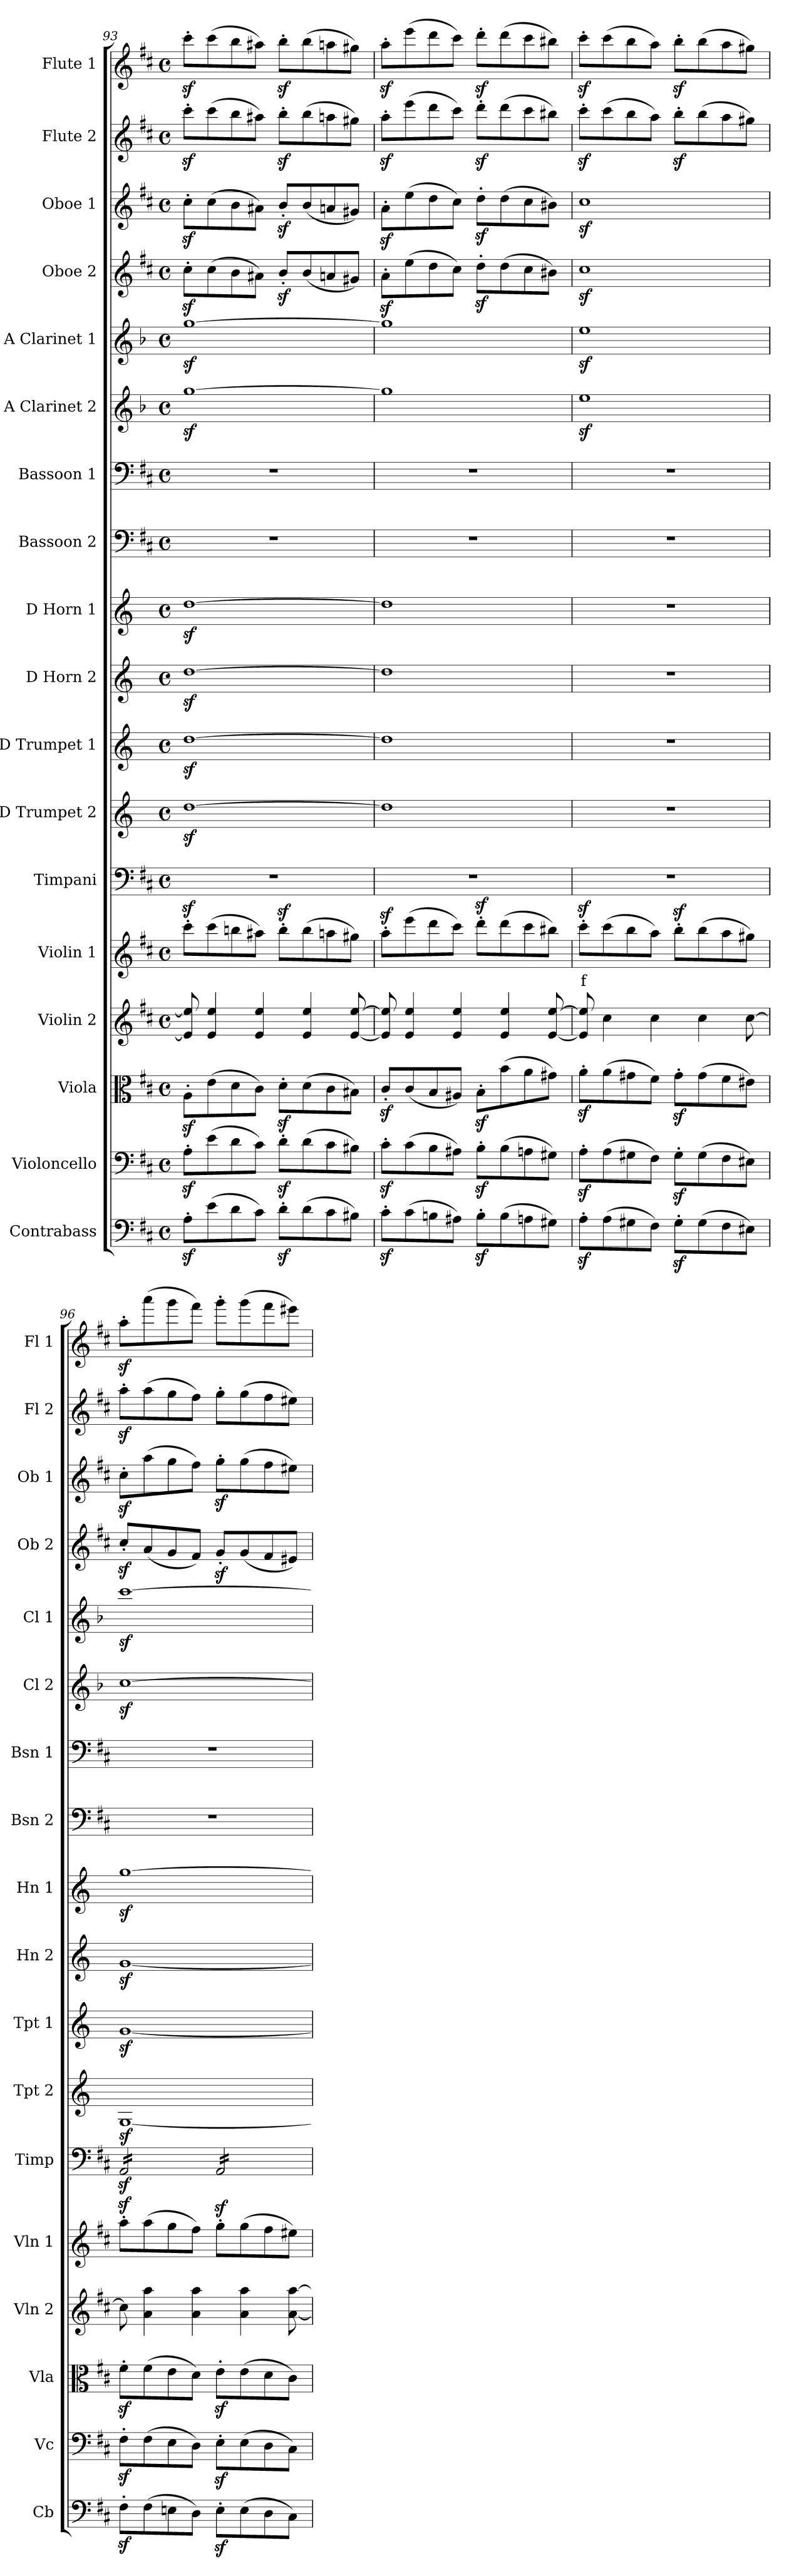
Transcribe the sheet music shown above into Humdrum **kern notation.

**kern	**kern	**kern	**kern	**kern	**text	**kern	**kern	**kern	**kern	**kern	**kern	**kern	**kern	**kern	**kern	**kern	**kern	**kern
*part18	*part17	*part16	*part15	*part14	*part14	*part13	*part12	*part11	*part10	*part9	*part8	*part7	*part6	*part5	*part4	*part3	*part2	*part1
*staff18	*staff17	*staff16	*staff15	*staff14	*staff14	*staff13	*staff12	*staff11	*staff10	*staff9	*staff8	*staff7	*staff6	*staff5	*staff4	*staff3	*staff2	*staff1
*I"Contrabass	*I"Violoncello	*I"Viola	*I"Violin 2	*I"Violin 1	*	*I"Timpani	*I"D Trumpet 2	*I"D Trumpet 1	*I"D Horn 2	*I"D Horn 1	*I"Bassoon 2	*I"Bassoon 1	*I"A Clarinet 2	*I"A Clarinet 1	*I"Oboe 2	*I"Oboe 1	*I"Flute 2	*I"Flute 1
*I'Cb	*I'Vc	*I'Vla	*I'Vln 2	*I'Vln 1	*	*I'Timp	*I'Tpt 2	*I'Tpt 1	*I'Hn 2	*I'Hn 1	*I'Bsn 2	*I'Bsn 1	*I'Cl 2	*I'Cl 1	*I'Ob 2	*I'Ob 1	*I'Fl 2	*I'Fl 1
*clefF4	*clefF4	*clefC3	*clefG2	*clefG2	*	*clefF4	*clefG2	*clefG2	*clefG2	*clefG2	*clefF4	*clefF4	*clefG2	*clefG2	*clefG2	*clefG2	*clefG2	*clefG2
*ITrd7c12	*	*	*	*	*	*	*ITrd-1c-2	*ITrd-1c-2	*ITrd6c10	*ITrd6c10	*	*	*ITrd2c3	*ITrd2c3	*	*	*	*
*k[f#c#]	*k[f#c#]	*k[f#c#]	*k[f#c#]	*k[f#c#]	*	*k[f#c#]	*k[f#c#]	*k[f#c#]	*k[f#c#]	*k[f#c#]	*k[f#c#]	*k[f#c#]	*k[f#c#]	*k[f#c#]	*k[f#c#]	*k[f#c#]	*k[f#c#]	*k[f#c#]
*M4/4	*M4/4	*M4/4	*M4/4	*M4/4	*	*M4/4	*M4/4	*M4/4	*M4/4	*M4/4	*M4/4	*M4/4	*M4/4	*M4/4	*M4/4	*M4/4	*M4/4	*M4/4
*met(c)	*met(c)	*met(c)	*met(c)	*met(c)	*	*met(c)	*met(c)	*met(c)	*met(c)	*met(c)	*met(c)	*met(c)	*met(c)	*met(c)	*met(c)	*met(c)	*met(c)	*met(c)
=93	=93	=93	=93	=93	=93	=93	=93	=93	=93	=93	=93	=93	=93	=93	=93	=93	=93	=93
8AAz<'\L	8Az<'\L	8Az<'\L	8e/] 8ee/]	8ccc#z<'\L	.	1r	[1eez<	[1eez<	[1ez<	[1ez<	1r	1r	[1eez<	[1eez<	8cc#z<'\L	8cc#z<'\L	8ccc#z<'\L	8ccc#z<'\L
(8E\	(8e\	(8e\	4e/ 4ee/	(8ccc#\	.	.	.	.	.	.	.	.	.	.	(8cc#\	(8cc#\	(8ccc#\	(8ccc#\
8D\	8d\	8d\	.	8bbn\	.	.	.	.	.	.	.	.	.	.	8b\	8b\	8bb\	8bb\
8C#\J)	8c#\J)	8c#\J)	4e/ 4ee/	8aa#X\J)	.	.	.	.	.	.	.	.	.	.	8a#X\J)	8a#X\J)	8aa#X\J)	8aa#X\J)
8Dz<'\L	8dz<'\L	8dz<'\L	.	8bbz<'\L	.	.	.	.	.	.	.	.	.	.	8bz<'/L	8bz<'/L	8bbz<'\L	8bbz<'\L
(8D\	(8d\	(8d\	4e/ 4ee/	(8bb\	.	.	.	.	.	.	.	.	.	.	(8b/	(8b/	(8bb\	(8bb\
8C#\	8c#\	8c#\	.	8aan\	.	.	.	.	.	.	.	.	.	.	8an/	8an/	8aan\	8aan\
8BB#X\J)	8B#X\J)	8B#X\J)	[8e/ [8ee/	8gg#X\J)	.	.	.	.	.	.	.	.	.	.	8g#X/J)	8g#X/J)	8gg#X\J)	8gg#X\J)
=94	=94	=94	=94	=94	=94	=94	=94	=94	=94	=94	=94	=94	=94	=94	=94	=94	=94	=94
8C#z<'\L	8c#z<'\L	8c#z<'/L	8e/] 8ee/]	8aaz<'\L	.	1r	1ee]	1ee]	1e]	1e]	1r	1r	1ee]	1ee]	8az<'\L	8az<'\L	8aaz<'\L	8aaz<'\L
(8C#\	(8c#\	(8c#/	4e/ 4ee/	(8eee\	.	.	.	.	.	.	.	.	.	.	(8ee\	(8ee\	(8eee\	(8eee\
8BBn\	8B\	8B/	.	8ddd\	.	.	.	.	.	.	.	.	.	.	8dd\	8dd\	8ddd\	8ddd\
8AA#X\J)	8A#X\J)	8A#X/J)	4e/ 4ee/	8ccc#\J)	.	.	.	.	.	.	.	.	.	.	8cc#\J)	8cc#\J)	8ccc#\J)	8ccc#\J)
8BBz<'\L	8Bz<'\L	8Bz<'\L	.	8dddz<'\L	.	.	.	.	.	.	.	.	.	.	8ddz<'\L	8ddz<'\L	8dddz<'\L	8dddz<'\L
(8BB\	(8B\	(8b\	4e/ 4ee/	(8ddd\	.	.	.	.	.	.	.	.	.	.	(8dd\	(8dd\	(8ddd\	(8ddd\
8AAn\	8An\	8a\	.	8ccc#\	.	.	.	.	.	.	.	.	.	.	8cc#\	8cc#\	8ccc#\	8ccc#\
8GG#X\J)	8G#X\J)	8g#X\J)	[8e/ [8ee/	8bb#X\J)	.	.	.	.	.	.	.	.	.	.	8b#X\J)	8b#X\J)	8bb#X\J)	8bb#X\J)
=95	=95	=95	=95	=95	=95	=95	=95	=95	=95	=95	=95	=95	=95	=95	=95	=95	=95	=95
!	!	!	!	!	!LO:LY:b:color=#FF0000	!	!	!	!	!	!	!	!	!	!	!	!	!
8AAz<'\L	8Az<'\L	8az<'\L	8e/] 8ee/]	8ccc#z<'\L	f	1r	1r	1r	1r	1r	1r	1r	1cc#z<	1cc#z<	1cc#z<	1cc#z<	8ccc#z<'\L	8ccc#z<'\L
(8AA\	(8A\	(8a\	4cc#\	(8ccc#\	.	.	.	.	.	.	.	.	.	.	.	.	(8ccc#\	(8ccc#\
8GG#X\	8G#X\	8g#X\	.	8bb\	.	.	.	.	.	.	.	.	.	.	.	.	8bb\	8bb\
8FF#\J)	8F#\J)	8f#\J)	4cc#\	8aa\J)	.	.	.	.	.	.	.	.	.	.	.	.	8aa\J)	8aa\J)
8GG#z<'\L	8G#z<'\L	8g#z<'\L	.	8bbz<'\L	.	.	.	.	.	.	.	.	.	.	.	.	8bbz<'\L	8bbz<'\L
(8GG#\	(8G#\	(8g#\	4cc#\	(8bb\	.	.	.	.	.	.	.	.	.	.	.	.	(8bb\	(8bb\
8FF#\	8F#\	8f#\	.	8aa\	.	.	.	.	.	.	.	.	.	.	.	.	8aa\	8aa\
8EE#X\J)	8E#X\J)	8e#X\J)	[8cc#\	8gg#X\J)	.	.	.	.	.	.	.	.	.	.	.	.	8gg#X\J)	8gg#X\J)
=96	=96	=96	=96	=96	=96	=96	=96	=96	=96	=96	=96	=96	=96	=96	=96	=96	=96	=96
*	*	*	*	*	*	*tremolo	*	*	*	*	*	*	*	*	*	*	*	*
8FF#z<'\L	8F#z<'\L	8f#z<'\L	8cc#\]	8aaz<'\L	.	16AAz</LL	[1Az<	[1az<	[1Az<	[1az<	1r	1r	[1az<	[1aaz<	8cc#z<'/L	8cc#z<'\L	8aaz<'\L	8aaz<'\L
.	.	.	.	.	.	16AAz</	.	.	.	.	.	.	.	.	.	.	.	.
(8FF#\	(8F#\	(8f#\	4a\ 4aa\	(8aa\	.	16AAz</	.	.	.	.	.	.	.	.	(8a/	(8aa\	(8aa\	(8aaa\
.	.	.	.	.	.	16AAz</	.	.	.	.	.	.	.	.	.	.	.	.
8EEn\	8E\	8e\	.	8gg\	.	16AAz</	.	.	.	.	.	.	.	.	8g/	8gg\	8gg\	8ggg\
.	.	.	.	.	.	16AAz</	.	.	.	.	.	.	.	.	.	.	.	.
8DD\J)	8D\J)	8d\J)	4a\ 4aa\	8ff#\J)	.	16AAz</	.	.	.	.	.	.	.	.	8f#/J)	8ff#\J)	8ff#\J)	8fff#\J)
.	.	.	.	.	.	16AAz</JJ	.	.	.	.	.	.	.	.	.	.	.	.
8EEz<'\L	8Ez<'\L	8ez<'\L	.	8ggz<'\L	.	16AA/LL	.	.	.	.	.	.	.	.	8gz<'/L	8ggz<'\L	8gg'\L	8ggg'\L
.	.	.	.	.	.	16AA/	.	.	.	.	.	.	.	.	.	.	.	.
(8EE\	(8E\	(8e\	4a\ 4aa\	(8gg\	.	16AA/	.	.	.	.	.	.	.	.	(8g/	(8gg\	(8gg\	(8ggg\
.	.	.	.	.	.	16AA/	.	.	.	.	.	.	.	.	.	.	.	.
8DD\	8D\	8d\	.	8ff#\	.	16AA/	.	.	.	.	.	.	.	.	8f#/	8ff#\	8ff#\	8fff#\
.	.	.	.	.	.	16AA/	.	.	.	.	.	.	.	.	.	.	.	.
8CC#\J)	8C#\J)	8c#\J)	[8a\ [8aa\	8ee#X\J)	.	16AA/	.	.	.	.	.	.	.	.	8e#X/J)	8ee#X\J)	8ee#X\J)	8eee#X\J)
.	.	.	.	.	.	16AA/JJ	.	.	.	.	.	.	.	.	.	.	.	.
*	*	*	*	*	*	*Xtremolo	*	*	*	*	*	*	*	*	*	*	*	*
=	=	=	=	=	=	=	=	=	=	=	=	=	=	=	=	=	=	=
*-	*-	*-	*-	*-	*-	*-	*-	*-	*-	*-	*-	*-	*-	*-	*-	*-	*-	*-
